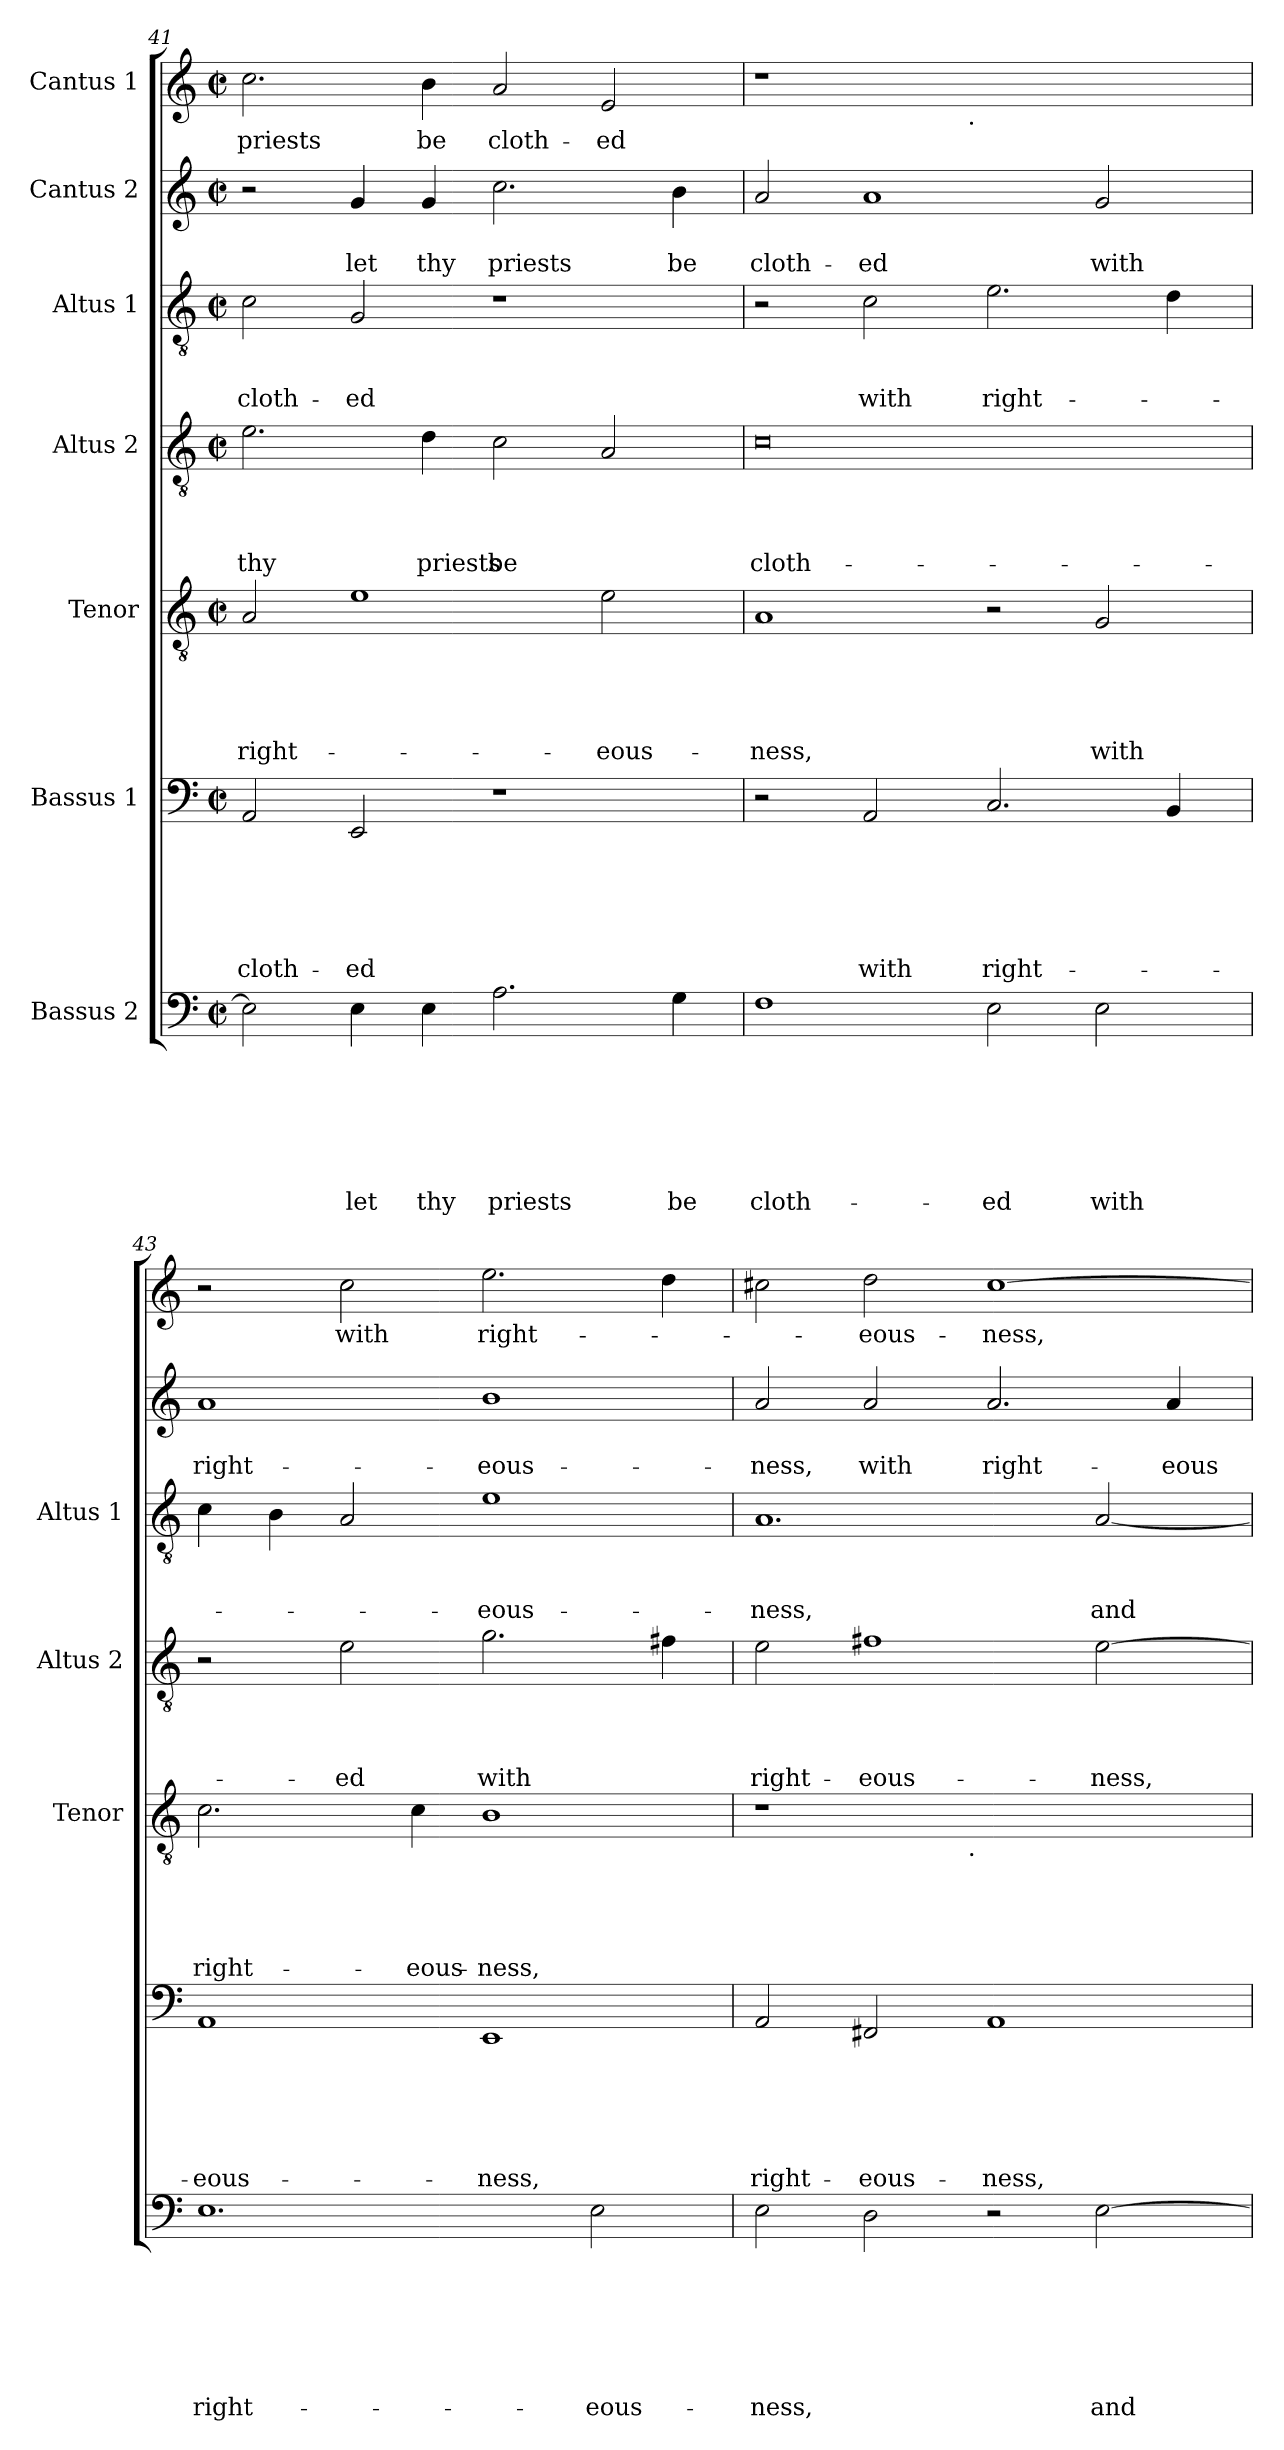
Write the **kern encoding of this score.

**kern	**text	**text	**text	**text	**text	**text	**text	**kern	**text	**text	**text	**text	**text	**text	**kern	**text	**text	**text	**text	**text	**kern	**text	**text	**text	**text	**kern	**text	**text	**text	**kern	**text	**text	**kern	**text
*part7	*part7	*part7	*part7	*part7	*part7	*part7	*part7	*part6	*part6	*part6	*part6	*part6	*part6	*part6	*part5	*part5	*part5	*part5	*part5	*part5	*part4	*part4	*part4	*part4	*part4	*part3	*part3	*part3	*part3	*part2	*part2	*part2	*part1	*part1
*staff7	*staff7	*staff7	*staff7	*staff7	*staff7	*staff7	*staff7	*staff6	*staff6	*staff6	*staff6	*staff6	*staff6	*staff6	*staff5	*staff5	*staff5	*staff5	*staff5	*staff5	*staff4	*staff4	*staff4	*staff4	*staff4	*staff3	*staff3	*staff3	*staff3	*staff2	*staff2	*staff2	*staff1	*staff1
*I"Bassus 2	*	*	*	*	*	*	*	*I"Bassus 1	*	*	*	*	*	*	*I"Tenor	*	*	*	*	*	*I"Altus 2	*	*	*	*	*I"Altus 1	*	*	*	*I"Cantus 2	*	*	*I"Cantus 1	*
*	*	*	*	*	*	*	*	*	*	*	*	*	*	*	*I'Tenor	*	*	*	*	*	*I'Altus 2	*	*	*	*	*I'Altus 1	*	*	*	*	*	*	*	*
!!LO:LB:g=z
*clefF4	*	*	*	*	*	*	*	*clefF4	*	*	*	*	*	*	*clefGv2	*	*	*	*	*	*clefGv2	*	*	*	*	*clefGv2	*	*	*	*clefG2	*	*	*clefG2	*
*k[]	*	*	*	*	*	*	*	*k[]	*	*	*	*	*	*	*k[]	*	*	*	*	*	*k[]	*	*	*	*	*k[]	*	*	*	*k[]	*	*	*k[]	*
*C:	*	*	*	*	*	*	*	*C:	*	*	*	*	*	*	*C:	*	*	*	*	*	*C:	*	*	*	*	*C:	*	*	*	*C:	*	*	*C:	*
*M2/2	*	*	*	*	*	*	*	*M2/2	*	*	*	*	*	*	*M2/2	*	*	*	*	*	*M2/2	*	*	*	*	*M2/2	*	*	*	*M2/2	*	*	*M2/2	*
*met(c|)	*	*	*	*	*	*	*	*met(c|)	*	*	*	*	*	*	*met(c|)	*	*	*	*	*	*met(c|)	*	*	*	*	*met(c|)	*	*	*	*met(c|)	*	*	*met(c|)	*
=41	=41	=41	=41	=41	=41	=41	=41	=41	=41	=41	=41	=41	=41	=41	=41	=41	=41	=41	=41	=41	=41	=41	=41	=41	=41	=41	=41	=41	=41	=41	=41	=41	=41	=41
!	!	!	!	!	!	!	!	!	!	!	!	!	!	!LO:LY:b	!	!	!	!	!	!LO:LY:b	!	!	!	!	!LO:LY:b	!	!	!	!LO:LY:b	!	!	!	!	!LO:LY:b
2E\]	.	.	.	.	.	.	.	2AA/	.	.	.	.	.	cloth-	2A/	.	.	.	.	right-	2.e\	.	.	.	thy	2c\	.	.	cloth-	2r	.	.	2.cc\	priests
!	!	!	!	!	!	!	!LO:LY:b	!	!	!	!	!	!	!LO:LY:b	!	!	!	!	!	!	!	!	!	!	!	!	!	!	!LO:LY:b	!	!	!LO:LY:b	!	!
4E\	.	.	.	.	.	.	let	2EE/	.	.	.	.	.	-ed	1e	.	.	.	.	.	.	.	.	.	.	2G/	.	.	-ed	4g/	.	let	.	.
!	!	!	!	!	!	!	!LO:LY:b	!	!	!	!	!	!	!	!	!	!	!	!	!	!	!	!	!	!LO:LY:b	!	!	!	!	!	!	!LO:LY:b	!	!LO:LY:b
4E\	.	.	.	.	.	.	thy	.	.	.	.	.	.	.	.	.	.	.	.	.	4d\	.	.	.	priests	.	.	.	.	4g/	.	thy	4b\	be
!	!	!	!	!	!	!	!LO:LY:b	!	!	!	!	!	!	!	!	!	!	!	!	!	!	!	!	!	!LO:LY:b	!	!	!	!	!	!	!LO:LY:b	!	!LO:LY:b
2.A\	.	.	.	.	.	.	priests	1r	.	.	.	.	.	.	.	.	.	.	.	.	2c\	.	.	.	be	1r	.	.	.	2.cc\	.	priests	2a/	cloth-
!	!	!	!	!	!	!	!	!	!	!	!	!	!	!	!	!	!	!	!	!LO:LY:b	!	!	!	!	!	!	!	!	!	!	!	!	!	!LO:LY:b
.	.	.	.	.	.	.	.	.	.	.	.	.	.	.	2e\	.	.	.	.	-eous-	2A/	.	.	.	.	.	.	.	.	.	.	.	2e/	-ed
!	!	!	!	!	!	!	!LO:LY:b	!	!	!	!	!	!	!	!	!	!	!	!	!	!	!	!	!	!	!	!	!	!	!	!	!LO:LY:b	!	!
4G\	.	.	.	.	.	.	be	.	.	.	.	.	.	.	.	.	.	.	.	.	.	.	.	.	.	.	.	.	.	4b\	.	be	.	.
=42	=42	=42	=42	=42	=42	=42	=42	=42	=42	=42	=42	=42	=42	=42	=42	=42	=42	=42	=42	=42	=42	=42	=42	=42	=42	=42	=42	=42	=42	=42	=42	=42	=42	=42
!	!	!	!	!	!	!	!LO:LY:b	!	!	!	!	!	!	!	!	!	!	!	!	!LO:LY:b	!	!	!	!	!LO:LY:b	!	!	!	!	!	!	!LO:LY:b	!	!
*	*	*	*	*	*	*	*	*	*	*	*	*	*	*	*	*	*	*	*	*	*	*	*	*	*	*	*	*	*	*	*	*	*^	*
1F	.	.	.	.	.	.	cloth-	2r	.	.	.	.	.	.	1A	.	.	.	.	-ness,	0c	.	.	.	cloth-	2r	.	.	.	2a/	.	cloth-	1r	2ryy	.
!	!	!	!	!	!	!	!	!	!	!	!	!	!	!LO:LY:b	!	!	!	!	!	!	!	!	!	!	!	!	!	!	!LO:LY:b	!	!	!LO:LY:b	!	!	!
.	.	.	.	.	.	.	.	2AA/	.	.	.	.	.	with	.	.	.	.	.	.	.	.	.	.	.	2c\	.	.	with	1a	.	-ed	.	4...ryy	.
!	!	!	!	!	!	!	!	!	!	!	!	!	!	!	!	!	!	!	!	!	!	!	!	!	!	!	!	!	!	!	!	!	!	!LO:TX:b:t=.	!
.	.	.	.	.	.	.	.	.	.	.	.	.	.	.	.	.	.	.	.	.	.	.	.	.	.	.	.	.	.	.	.	.	.	1ryy	.
!	!	!	!	!	!	!	!LO:LY:b	!	!	!	!	!	!	!LO:LY:b	!	!	!	!	!	!	!	!	!	!	!	!	!	!	!LO:LY:b	!	!	!	!	!	!
2E\	.	.	.	.	.	.	-ed	2.C/	.	.	.	.	.	right-	2r	.	.	.	.	.	.	.	.	.	.	2.e\	.	.	right-	.	.	.	1ryy	.	.
!	!	!	!	!	!	!	!LO:LY:b	!	!	!	!	!	!	!	!	!	!	!	!	!LO:LY:b	!	!	!	!	!	!	!	!	!	!	!	!LO:LY:b	!	!	!
2E\	.	.	.	.	.	.	with	.	.	.	.	.	.	.	2G/	.	.	.	.	with	.	.	.	.	.	.	.	.	.	2g/	.	with	.	.	.
.	.	.	.	.	.	.	.	4BB/	.	.	.	.	.	.	.	.	.	.	.	.	.	.	.	.	.	4d\	.	.	.	.	.	.	.	.	.
.	.	.	.	.	.	.	.	.	.	.	.	.	.	.	.	.	.	.	.	.	.	.	.	.	.	.	.	.	.	.	.	.	.	32ryy	.
=43	=43	=43	=43	=43	=43	=43	=43	=43	=43	=43	=43	=43	=43	=43	=43	=43	=43	=43	=43	=43	=43	=43	=43	=43	=43	=43	=43	=43	=43	=43	=43	=43	=43	=43	=43
!	!	!	!	!	!	!	!LO:LY:b	!	!	!	!	!	!	!LO:LY:b	!	!	!	!	!	!LO:LY:b	!	!	!	!	!	!	!	!	!	!	!	!LO:LY:b	!	!	!
*	*	*	*	*	*	*	*	*	*	*	*	*	*	*	*	*	*	*	*	*	*	*	*	*	*	*	*	*	*	*	*	*	*v	*v	*
1.E	.	.	.	.	.	.	right-	1AA	.	.	.	.	.	-eous-	2.c\	.	.	.	.	right-	2r	.	.	.	.	4c\	.	.	.	1a	.	right-	2r	.
.	.	.	.	.	.	.	.	.	.	.	.	.	.	.	.	.	.	.	.	.	.	.	.	.	.	4B\	.	.	.	.	.	.	.	.
!	!	!	!	!	!	!	!	!	!	!	!	!	!	!	!	!	!	!	!	!	!	!	!	!	!LO:LY:b	!	!	!	!	!	!	!	!	!LO:LY:b
.	.	.	.	.	.	.	.	.	.	.	.	.	.	.	.	.	.	.	.	.	2e\	.	.	.	-ed	2A/	.	.	.	.	.	.	2cc\	with
!	!	!	!	!	!	!	!	!	!	!	!	!	!	!	!	!	!	!	!	!LO:LY:b	!	!	!	!	!	!	!	!	!	!	!	!	!	!
.	.	.	.	.	.	.	.	.	.	.	.	.	.	.	4c\	.	.	.	.	-eous-	.	.	.	.	.	.	.	.	.	.	.	.	.	.
!	!	!	!	!	!	!	!	!	!	!	!	!	!	!LO:LY:b	!	!	!	!	!	!LO:LY:b:rj	!	!	!	!	!LO:LY:b	!	!	!	!LO:LY:b	!	!	!LO:LY:b	!	!LO:LY:b
.	.	.	.	.	.	.	.	1EE	.	.	.	.	.	-ness,	1B	.	.	.	.	-ness,	2.g\	.	.	.	with	1e	.	.	-eous-	1b	.	-eous-	2.ee\	right-
!	!	!	!	!	!	!	!LO:LY:b	!	!	!	!	!	!	!	!	!	!	!	!	!	!	!	!	!	!	!	!	!	!	!	!	!	!	!
2E\	.	.	.	.	.	.	-eous-	.	.	.	.	.	.	.	.	.	.	.	.	.	.	.	.	.	.	.	.	.	.	.	.	.	.	.
.	.	.	.	.	.	.	.	.	.	.	.	.	.	.	.	.	.	.	.	.	4f#X\	.	.	.	.	.	.	.	.	.	.	.	4dd\	.
=44	=44	=44	=44	=44	=44	=44	=44	=44	=44	=44	=44	=44	=44	=44	=44	=44	=44	=44	=44	=44	=44	=44	=44	=44	=44	=44	=44	=44	=44	=44	=44	=44	=44	=44
!	!	!	!	!	!	!	!LO:LY:b	!	!	!	!	!	!	!LO:LY:b	!	!	!	!	!	!	!	!	!	!	!LO:LY:b	!	!	!	!LO:LY:b	!	!	!LO:LY:b	!	!
*	*	*	*	*	*	*	*	*	*	*	*	*	*	*	*^	*	*	*	*	*	*	*	*	*	*	*	*	*	*	*	*	*	*	*
2E\	.	.	.	.	.	.	-ness,	2AA/	.	.	.	.	.	right-	1r	2ryy	.	.	.	.	.	2e\	.	.	.	right-	1.A	.	.	-ness,	2a/	.	-ness,	2cc#X\	.
!	!	!	!	!	!	!	!	!	!	!	!	!	!	!LO:LY:b	!	!	!	!	!	!	!	!	!	!	!	!LO:LY:b	!	!	!	!	!	!	!LO:LY:b	!	!LO:LY:b
2D\	.	.	.	.	.	.	.	2FF#X/	.	.	.	.	.	-eous-	.	4...ryy	.	.	.	.	.	1f#X	.	.	.	-eous-	.	.	.	.	2a/	.	with	2dd\	-eous-
!	!	!	!	!	!	!	!	!	!	!	!	!	!	!	!	!LO:TX:b:t=.	!	!	!	!	!	!	!	!	!	!	!	!	!	!	!	!	!	!	!
.	.	.	.	.	.	.	.	.	.	.	.	.	.	.	.	1ryy	.	.	.	.	.	.	.	.	.	.	.	.	.	.	.	.	.	.	.
!	!	!	!	!	!	!	!	!	!	!	!	!	!	!LO:LY:b	!	!	!	!	!	!	!	!	!	!	!	!	!	!	!	!	!	!	!LO:LY:b	!	!LO:LY:b
2r	.	.	.	.	.	.	.	1AA	.	.	.	.	.	-ness,	1ryy	.	.	.	.	.	.	.	.	.	.	.	.	.	.	.	2.a/	.	right-	[>1cc#	-ness,
!	!	!	!	!	!	!	!LO:LY:b	!	!	!	!	!	!	!	!	!	!	!	!	!	!	!	!	!	!	!LO:LY:b	!	!	!	!LO:LY:b	!	!	!	!	!
[>2E\	.	.	.	.	.	.	and	.	.	.	.	.	.	.	.	.	.	.	.	.	.	[>2e\	.	.	.	-ness,	[>2A/	.	.	and	.	.	.	.	.
!	!	!	!	!	!	!	!	!	!	!	!	!	!	!	!	!	!	!	!	!	!	!	!	!	!	!	!	!	!	!	!	!	!LO:LY:b	!	!
.	.	.	.	.	.	.	.	.	.	.	.	.	.	.	.	.	.	.	.	.	.	.	.	.	.	.	.	.	.	.	4a/	.	-eous-	.	.
.	.	.	.	.	.	.	.	.	.	.	.	.	.	.	.	32ryy	.	.	.	.	.	.	.	.	.	.	.	.	.	.	.	.	.	.	.
*	*	*	*	*	*	*	*	*	*	*	*	*	*	*	*v	*v	*	*	*	*	*	*	*	*	*	*	*	*	*	*	*	*	*	*	*
=	=	=	=	=	=	=	=	=	=	=	=	=	=	=	=	=	=	=	=	=	=	=	=	=	=	=	=	=	=	=	=	=	=	=
*-	*-	*-	*-	*-	*-	*-	*-	*-	*-	*-	*-	*-	*-	*-	*-	*-	*-	*-	*-	*-	*-	*-	*-	*-	*-	*-	*-	*-	*-	*-	*-	*-	*-	*-
